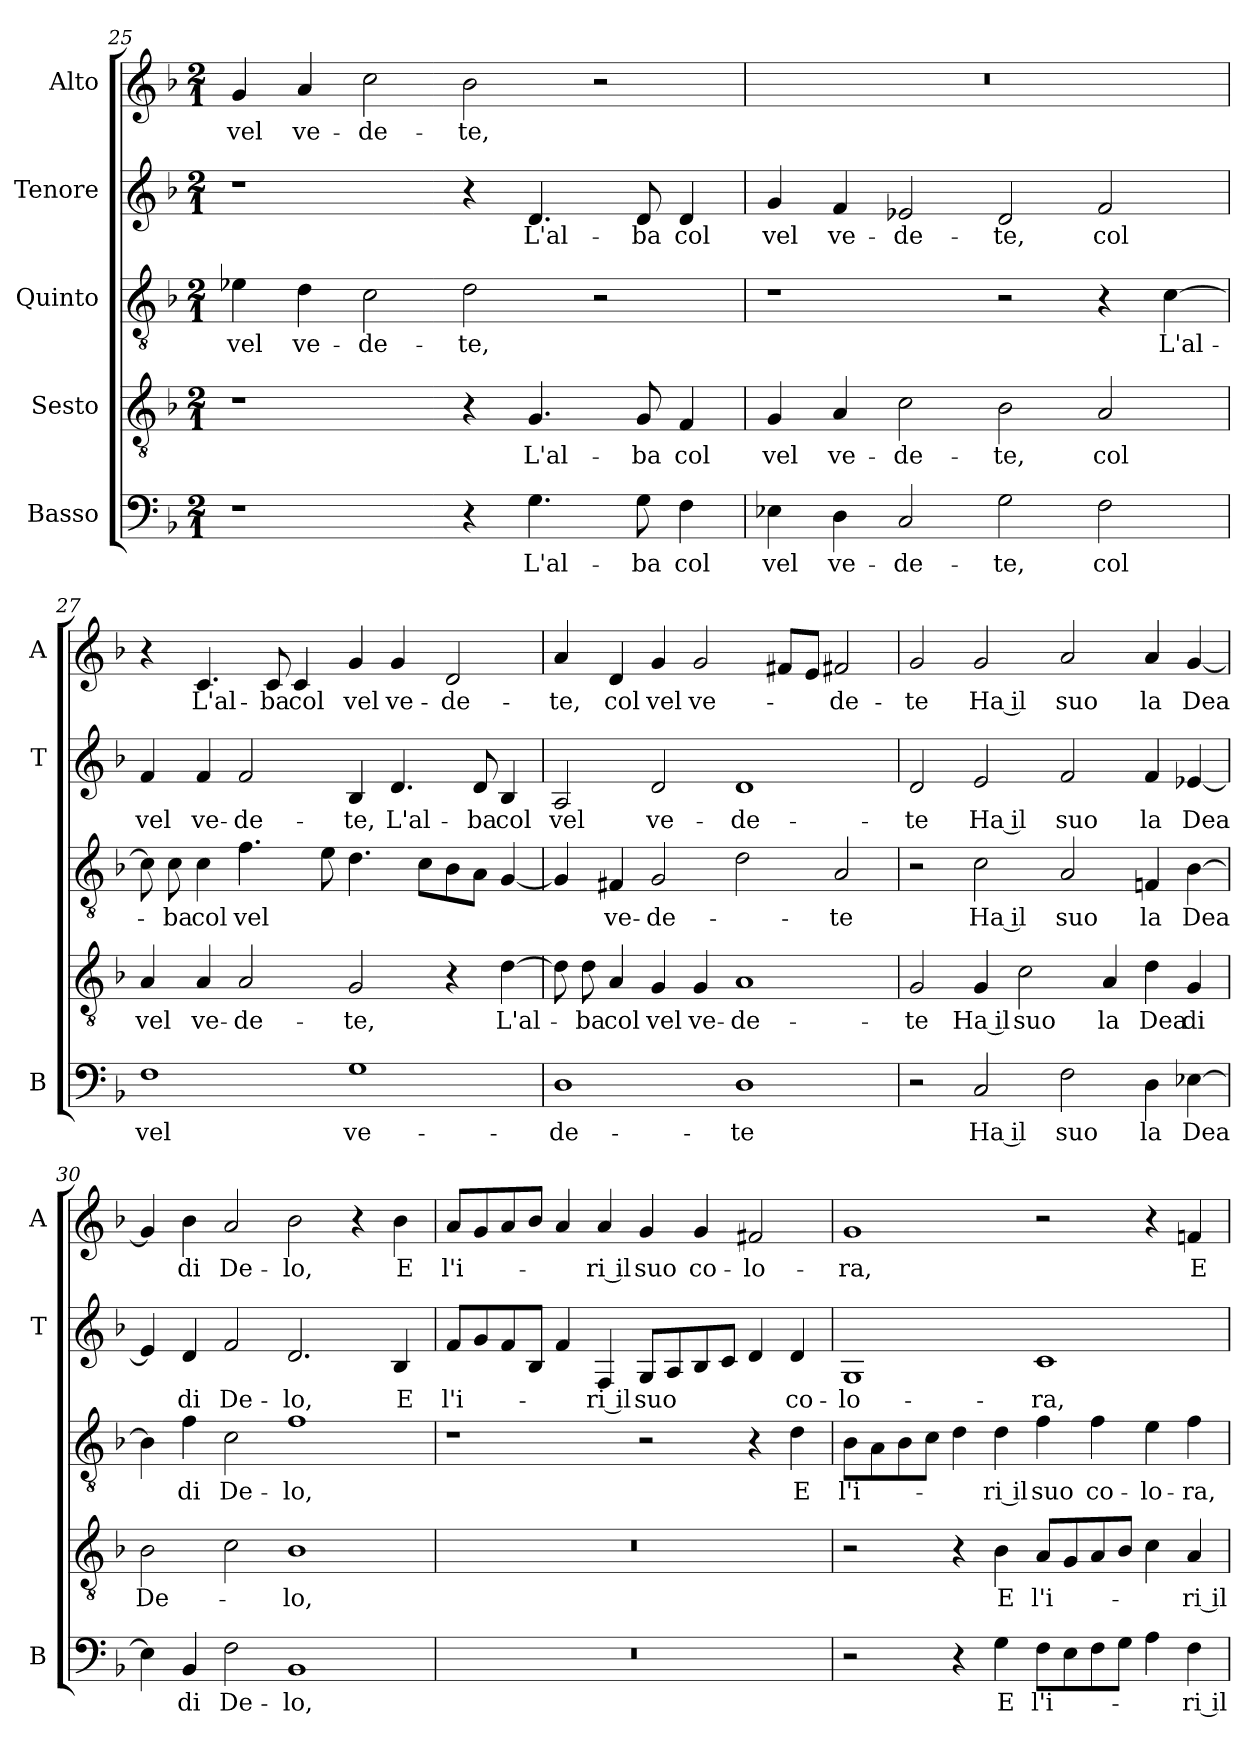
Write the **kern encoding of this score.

**kern	**text	**kern	**text	**kern	**text	**kern	**text	**kern	**text
*part5	*part5	*part4	*part4	*part3	*part3	*part2	*part2	*part1	*part1
*staff5	*staff5	*staff4	*staff4	*staff3	*staff3	*staff2	*staff2	*staff1	*staff1
*I"Basso	*	*I"Sesto	*	*I"Quinto	*	*I"Tenore	*	*I"Alto	*
*I'B	*	*	*	*	*	*I'T	*	*I'A	*
*clefF4	*	*clefGv2	*	*clefGv2	*	*clefG2	*	*clefG2	*
*k[b-]	*	*k[b-]	*	*k[b-]	*	*k[b-]	*	*k[b-]	*
*d:	*	*d:	*	*d:	*	*d:	*	*d:	*
*M2/1	*	*M2/1	*	*M2/1	*	*M2/1	*	*M2/1	*
=25	=25	=25	=25	=25	=25	=25	=25	=25	=25
1r	.	1r	.	4e-X	vel	1r	.	4g	vel
.	.	.	.	4d	ve-	.	.	4a	ve-
.	.	.	.	2c	-de-	.	.	2cc	-de-
4r	.	4r	.	2d	-te,	4r	.	2b-	-te,
4.G	L'al-	4.G	L'al-	.	.	4.d	L'al-	.	.
.	.	.	.	2r	.	.	.	2r	.
8G	-ba	8G	-ba	.	.	8d	-ba	.	.
4F	col	4F	col	.	.	4d	col	.	.
=26	=26	=26	=26	=26	=26	=26	=26	=26	=26
4E-X	vel	4G	vel	1r	.	4g	vel	0r	.
4D	ve-	4A	ve-	.	.	4f	ve-	.	.
2C	-de-	2c	-de-	.	.	2e-X	-de-	.	.
2G	-te,	2B-	-te,	2r	.	2d	-te,	.	.
2F	col	2A	col	4r	.	2f	col	.	.
.	.	.	.	[4c	L'al-	.	.	.	.
=27	=27	=27	=27	=27	=27	=27	=27	=27	=27
1F	vel	4A	vel	8c]	.	4f	vel	4r	.
.	.	.	.	8c	-ba	.	.	.	.
.	.	4A	ve-	4c	col	4f	ve-	4.c	L'al-
.	.	2A	-de-	4.f	vel	2f	-de-	.	.
.	.	.	.	.	.	.	.	8c	-ba
.	.	.	.	.	.	.	.	4c	col
.	.	.	.	8e	.	.	.	.	.
1G	ve-	2G	-te,	4.d	.	4B-	-te,	4g	vel
.	.	.	.	.	.	4.d	L'al-	4g	ve-
.	.	.	.	8cL	.	.	.	.	.
.	.	4r	.	8B-	.	.	.	2d	-de-
.	.	.	.	8AJ	.	8d	-ba	.	.
.	.	[4d	L'al-	[4G	.	4B-	col	.	.
=28	=28	=28	=28	=28	=28	=28	=28	=28	=28
1D	-de-	8d]	.	4G]	.	2A	vel	4a	-te,
.	.	8d	-ba	.	.	.	.	.	.
.	.	4A	col	4F#X	ve-	.	.	4d	col
.	.	4G	vel	2G	-de-	2d	ve-	4g	vel
.	.	4G	ve-	.	.	.	.	2g	ve-
1D	-te	1A	-de-	2d	.	1d	-de-	.	.
.	.	.	.	.	.	.	.	8f#XL	.
.	.	.	.	.	.	.	.	8eJ	.
.	.	.	.	2A	-te	.	.	2f#X	-de-
=29	=29	=29	=29	=29	=29	=29	=29	=29	=29
2r	.	2G	-te	2r	.	2d	-te	2g	-te
2C	Ha il	4G	Ha il	2c	Ha il	2e	Ha il	2g	Ha il
.	.	2c	suo	.	.	.	.	.	.
2F	suo	.	.	2A	suo	2f	suo	2a	suo
.	.	4A	la	.	.	.	.	.	.
4D	la	4d	Dea	4Fn	la	4f	la	4a	la
[4E-X	Dea	4G	di	[4B-	Dea	[4e-X	Dea	[4g	Dea
=30	=30	=30	=30	=30	=30	=30	=30	=30	=30
4E-]	.	2B-	De-	4B-]	.	4e-]	.	4g]	.
4BB-	di	.	.	4f	di	4d	di	4b-	di
2F	De-	2c	.	2c	De-	2f	De-	2a	De-
1BB-	-lo,	1B-	-lo,	1f	-lo,	2.d	-lo,	2b-	-lo,
.	.	.	.	.	.	.	.	4r	.
.	.	.	.	.	.	4B-	E	4b-	E
=31	=31	=31	=31	=31	=31	=31	=31	=31	=31
0r	.	0r	.	1r	.	8fL	l'i-	8aL	l'i-
.	.	.	.	.	.	8g	.	8g	.
.	.	.	.	.	.	8f	.	8a	.
.	.	.	.	.	.	8B-J	.	8b-J	.
.	.	.	.	.	.	4f	.	4a	.
.	.	.	.	.	.	4F	-ri il	4a	-ri il
.	.	.	.	2r	.	8GL	suo	4g	suo
.	.	.	.	.	.	8A	.	.	.
.	.	.	.	.	.	8B-	.	4g	co-
.	.	.	.	.	.	8cJ	.	.	.
.	.	.	.	4r	.	4d	.	2f#X	-lo-
.	.	.	.	4d	E	4d	co-	.	.
=32	=32	=32	=32	=32	=32	=32	=32	=32	=32
2r	.	2r	.	8B-L	l'i-	1G	-lo-	1g	-ra,
.	.	.	.	8A	.	.	.	.	.
.	.	.	.	8B-	.	.	.	.	.
.	.	.	.	8cJ	.	.	.	.	.
4r	.	4r	.	4d	.	.	.	.	.
4G	E	4B-	E	4d	-ri il	.	.	.	.
8FL	l'i-	8AL	l'i-	4f	suo	1c	-ra,	2r	.
8E	.	8G	.	.	.	.	.	.	.
8F	.	8A	.	4f	co-	.	.	.	.
8GJ	.	8B-J	.	.	.	.	.	.	.
4A	.	4c	.	4e	-lo-	.	.	4r	.
4F	-ri il	4A	-ri il	4f	-ra,	.	.	4fn	E
=	=	=	=	=	=	=	=	=	=
*-	*-	*-	*-	*-	*-	*-	*-	*-	*-
